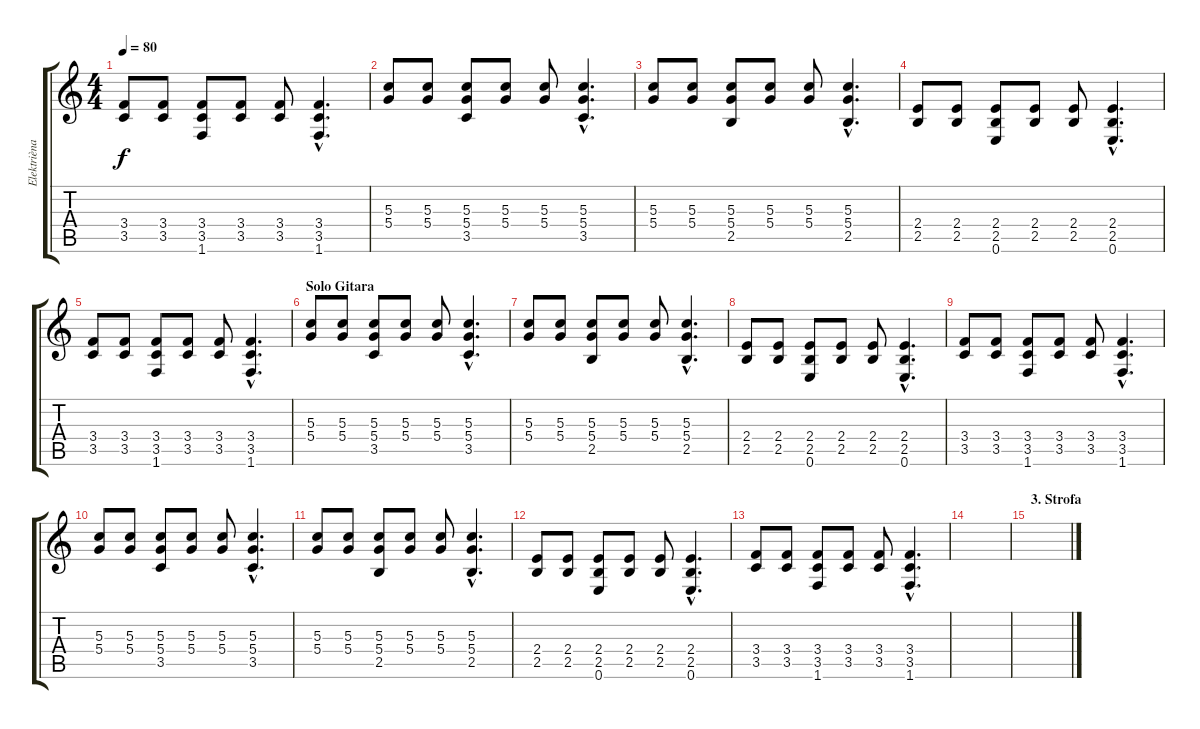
\track ("Elektrièna Gitara 2" "Elektrièna") {instrument distortionguitar}
\staff {score tabs}
\tuning (E4 B3 G3 D3 A2 E2) {hide}
\ts (4 4)
\tempo 80
\clef g2
\ks c
(3.4 3.5).8{dy f} (3.4 3.5).8 (3.4 3.5 1.6).8 (3.4 3.5).8 (3.4 3.5).8 (3.4{hac} 3.5{hac} 1.6{hac}).4{d} |
(5.3 5.4).8 (5.3 5.4).8 (5.3 5.4 3.5).8 (5.3 5.4).8 (5.3 5.4).8 (5.3{hac} 5.4{hac} 3.5{hac}).4{d} |
(5.3 5.4).8 (5.3 5.4).8 (5.3 5.4 2.5).8 (5.3 5.4).8 (5.3 5.4).8 (5.3{hac} 5.4{hac} 2.5{hac}).4{d} |
(2.4 2.5).8 (2.4 2.5).8 (2.4 2.5 0.6).8 (2.4 2.5).8 (2.4 2.5).8 (2.4{hac} 2.5{hac} 0.6{hac}).4{d} |
(3.4 3.5).8 (3.4 3.5).8 (3.4 3.5 1.6).8 (3.4 3.5).8 (3.4 3.5).8 (3.4{hac} 3.5{hac} 1.6{hac}).4{d} |
\section ("" "Solo Gitara")
(5.3 5.4).8 (5.3 5.4).8 (5.3 5.4 3.5).8 (5.3 5.4).8 (5.3 5.4).8 (5.3{hac} 5.4{hac} 3.5{hac}).4{d} |
(5.3 5.4).8 (5.3 5.4).8 (5.3 5.4 2.5).8 (5.3 5.4).8 (5.3 5.4).8 (5.3{hac} 5.4{hac} 2.5{hac}).4{d} |
(2.4 2.5).8 (2.4 2.5).8 (2.4 2.5 0.6).8 (2.4 2.5).8 (2.4 2.5).8 (2.4{hac} 2.5{hac} 0.6{hac}).4{d} |
(3.4 3.5).8 (3.4 3.5).8 (3.4 3.5 1.6).8 (3.4 3.5).8 (3.4 3.5).8 (3.4{hac} 3.5{hac} 1.6{hac}).4{d} |
(5.3 5.4).8 (5.3 5.4).8 (5.3 5.4 3.5).8 (5.3 5.4).8 (5.3 5.4).8 (5.3{hac} 5.4{hac} 3.5{hac}).4{d} |
(5.3 5.4).8 (5.3 5.4).8 (5.3 5.4 2.5).8 (5.3 5.4).8 (5.3 5.4).8 (5.3{hac} 5.4{hac} 2.5{hac}).4{d} |
(2.4 2.5).8 (2.4 2.5).8 (2.4 2.5 0.6).8 (2.4 2.5).8 (2.4 2.5).8 (2.4{hac} 2.5{hac} 0.6{hac}).4{d} |
(3.4 3.5).8 (3.4 3.5).8 (3.4 3.5 1.6).8 (3.4 3.5).8 (3.4 3.5).8 (3.4{hac} 3.5{hac} 1.6{hac}).4{d} |
|
\section ("" "3. Strofa")
